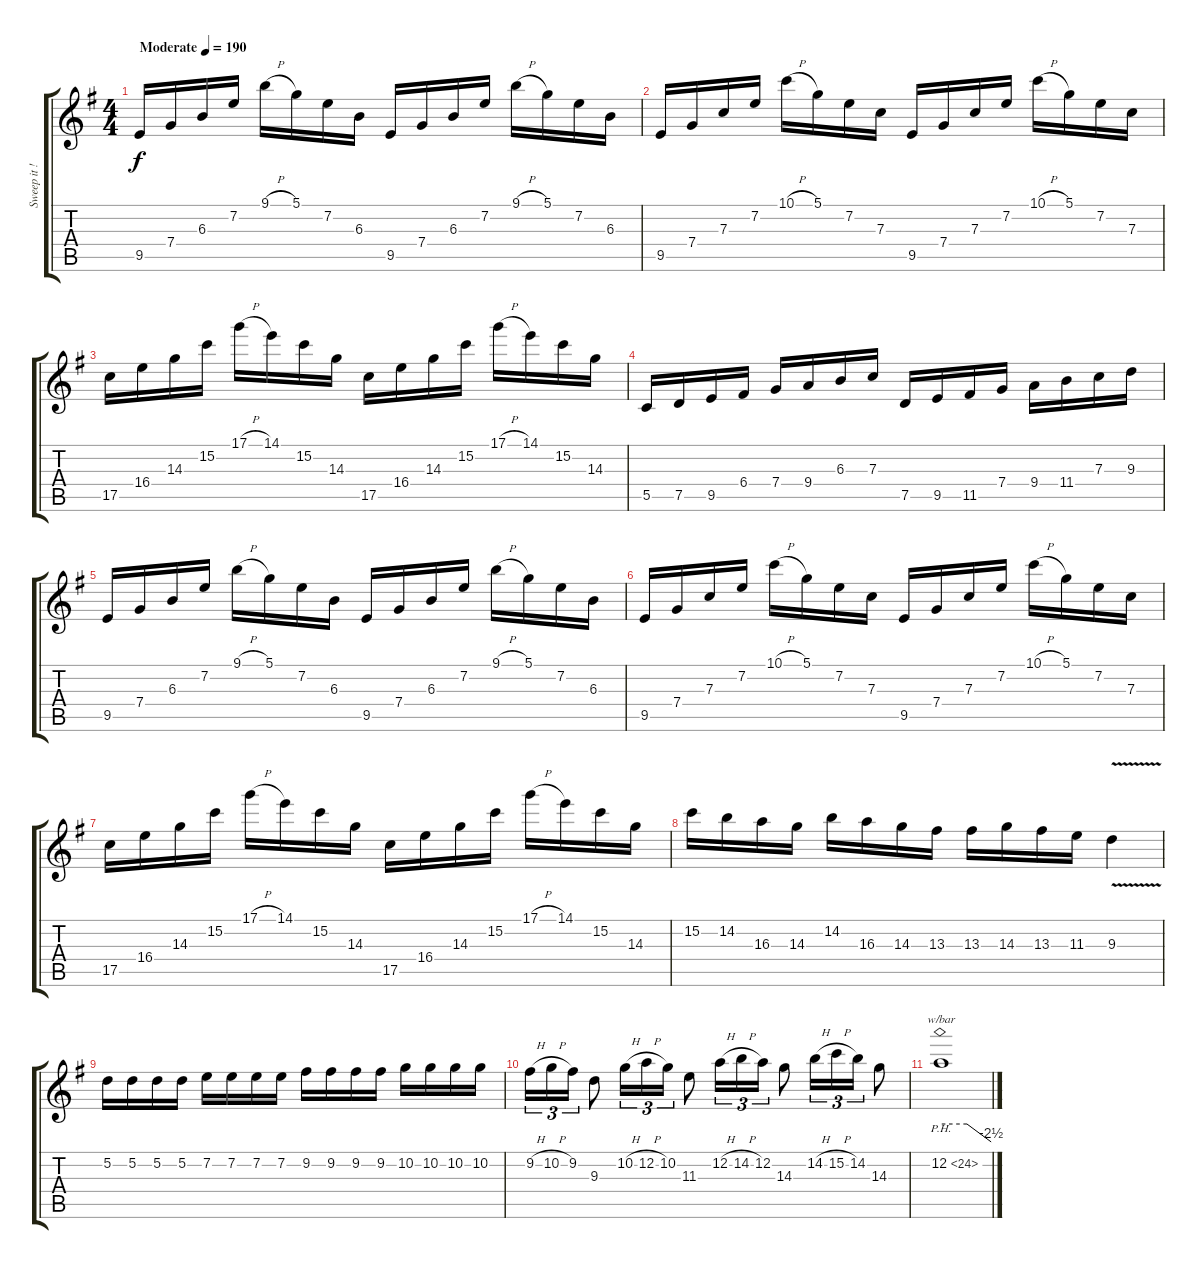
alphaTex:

\track ("Sweep it !" "Sweep it !") {instrument overdrivenguitar}
\staff {score tabs}
\tuning (D4 A3 F3 C3 G2 C2) {hide}
\ts (4 4)
\tempo (190 "Moderate")
\clef g2
\ks g
9.5.16{dy f instrument overdrivenguitar} 7.4.16 6.3.16 7.2.16 9.1{h}.16 5.1.16 7.2.16 6.3.16 9.5.16 7.4.16 6.3.16 7.2.16 9.1{h}.16 5.1.16 7.2.16 6.3.16 |
9.5.16 7.4.16 7.3.16 7.2.16 10.1{h}.16 5.1.16 7.2.16 7.3.16 9.5.16 7.4.16 7.3.16 7.2.16 10.1{h}.16 5.1.16 7.2.16 7.3.16 |
17.5.16 16.4.16 14.3.16 15.2.16 17.1{h}.16 14.1.16 15.2.16 14.3.16 17.5.16 16.4.16 14.3.16 15.2.16 17.1{h}.16 14.1.16 15.2.16 14.3.16 |
5.5.16 7.5.16 9.5.16 6.4.16 7.4.16 9.4.16 6.3.16 7.3.16 7.5.16 9.5.16 11.5.16 7.4.16 9.4.16 11.4.16 7.3.16 9.3.16 |
9.5.16 7.4.16 6.3.16 7.2.16 9.1{h}.16 5.1.16 7.2.16 6.3.16 9.5.16 7.4.16 6.3.16 7.2.16 9.1{h}.16 5.1.16 7.2.16 6.3.16 |
9.5.16 7.4.16 7.3.16 7.2.16 10.1{h}.16 5.1.16 7.2.16 7.3.16 9.5.16 7.4.16 7.3.16 7.2.16 10.1{h}.16 5.1.16 7.2.16 7.3.16 |
17.5.16 16.4.16 14.3.16 15.2.16 17.1{h}.16 14.1.16 15.2.16 14.3.16 17.5.16 16.4.16 14.3.16 15.2.16 17.1{h}.16 14.1.16 15.2.16 14.3.16 |
15.2.16 14.2.16 16.3.16 14.3.16 14.2.16 16.3.16 14.3.16 13.3.16 13.3.16 14.3.16 13.3.16 11.3.16 9.3{v}.4 |
5.2.16 5.2.16 5.2.16 5.2.16 7.2.16 7.2.16 7.2.16 7.2.16 9.2.16 9.2.16 9.2.16 9.2.16 10.2.16 10.2.16 10.2.16 10.2.16 |
9.2{h}.16{tu (3 2)} 10.2{h}.16{tu (3 2)} 9.2.16{tu (3 2)} 9.3.8 10.2{h}.16{tu (3 2)} 12.2{h}.16{tu (3 2)} 10.2.16{tu (3 2)} 11.3.8 12.2{h}.16{tu (3 2)} 14.2{h}.16{tu (3 2)} 12.2.16{tu (3 2)} 14.3.8 14.2{h}.16{tu (3 2)} 15.2{h}.16{tu (3 2)} 14.2.16{tu (3 2)} 14.3.8 |
12.2{ph 12}.1{tbe (custom default 0 0 31 0 60 -10)}
